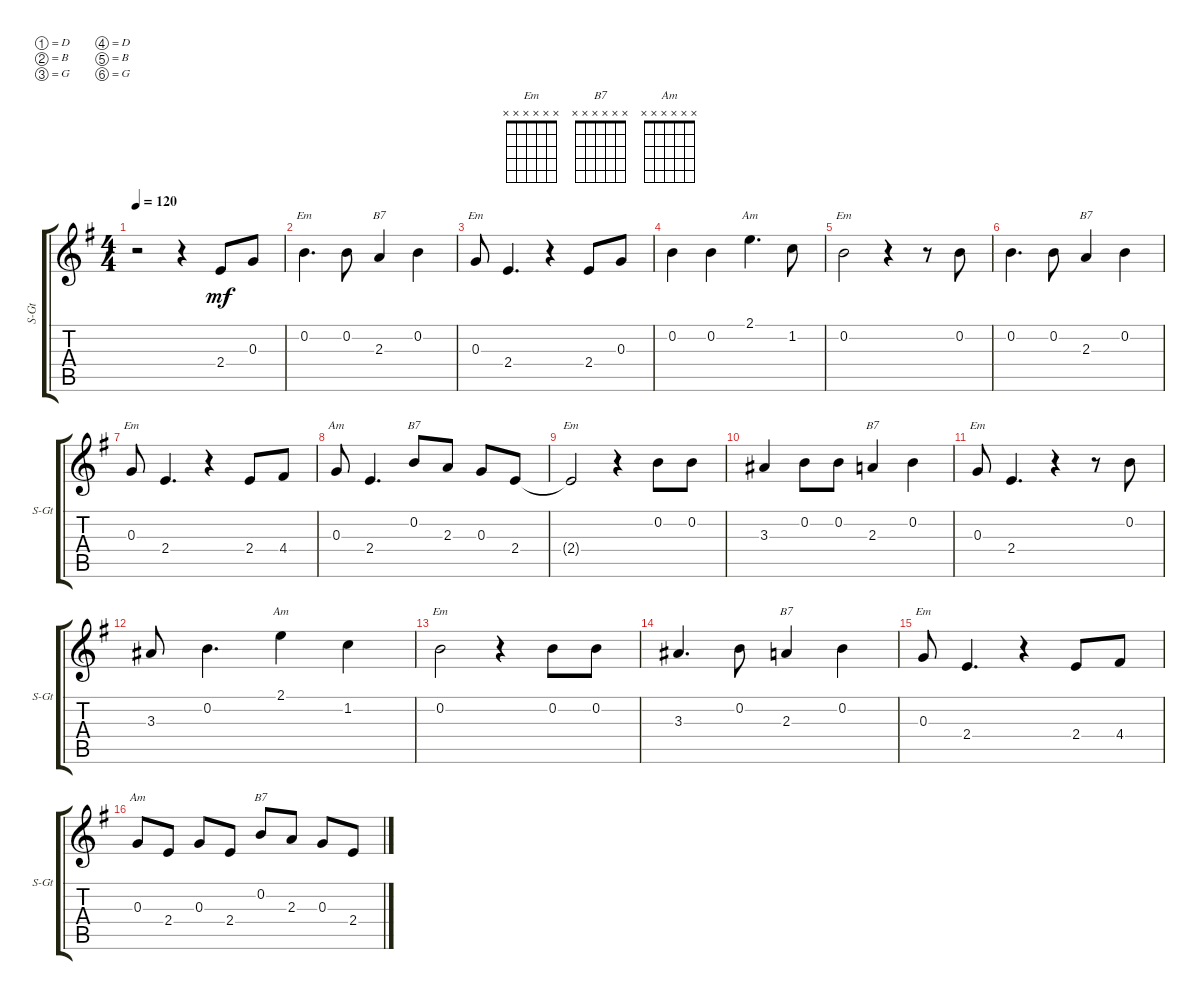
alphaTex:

\defaultSystemsLayout 4
\bracketExtendMode groupsimilarinstruments
\singleTrackTrackNamePolicy allsystems
\multiTrackTrackNamePolicy allsystems
\otherSystemsTrackNameOrientation horizontal
\track ("Steel Guitar" "S-Gt") {instrument acousticguitarsteel}
\staff {score tabs}
\tuning (D4 B3 G3 D3 B2 G2)
\chord ("Em" x x x x x x)
\chord ("B7" x x x x x x)
\chord ("Am" x x x x x x)
\ts (4 4)
\tempo 120
\clef g2
\ks g
r.2{dy mf instrument acousticguitarsteel} r.4 2.4.8 0.3.8 |
0.2.4{d ch "Em"} 0.2.8 2.3.4{ch "B7"} 0.2.4 |
0.3.8{ch "Em"} 2.4.4{d} r.4 2.4.8 0.3.8 |
0.2.4 0.2.4 2.1.4{d ch "Am"} 1.2.8 |
0.2.2{ch "Em"} r.4 r.8 0.2.8 |
0.2.4{d} 0.2.8 2.3.4{ch "B7"} 0.2.4 |
0.3.8{ch "Em"} 2.4.4{d} r.4 2.4.8 4.4.8 |
0.3.8{ch "Am"} 2.4.4{d} 0.2.8{ch "B7"} 2.3.8 0.3.8 2.4.8 |
2.4{t}.2{ch "Em"} r.4 0.2.8 0.2.8 |
3.3.4 0.2.8 0.2.8 2.3.4{ch "B7"} 0.2.4 |
0.3.8{ch "Em"} 2.4.4{d} r.4 r.8 0.2.8 |
3.3.8 0.2.4{d} 2.1.4{ch "Am"} 1.2.4 |
0.2.2{ch "Em"} r.4 0.2.8 0.2.8 |
3.3.4{d} 0.2.8 2.3.4{ch "B7"} 0.2.4 |
0.3.8{ch "Em"} 2.4.4{d} r.4 2.4.8 4.4.8 |
0.3.8{ch "Am"} 2.4.8 0.3.8 2.4.8 0.2.8{ch "B7"} 2.3.8 0.3.8 2.4.8
